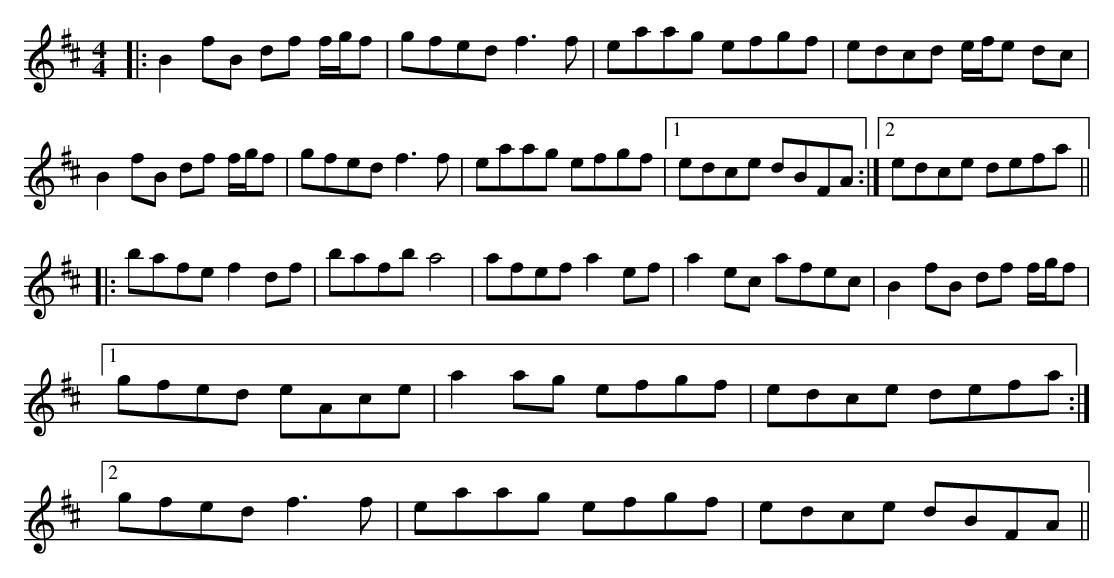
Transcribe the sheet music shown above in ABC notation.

X:1
M:4/4
K:D
|:B2 fB df f/g/f|gfed f3 f|eaag efgf|edcd e/f/e dc|
B2 fB df f/g/f|gfed f3 f|eaag efgf|1 edce dBFA:|2 edce defa||
|:bafe f2 df|bafb a4|afef a2 ef|a2 ec afec|B2 fB df f/g/f|
[1 gfed eAce|a2 ag efgf|edce defa:|
[2 gfed f3 f|eaag efgf|edce dBFA||
